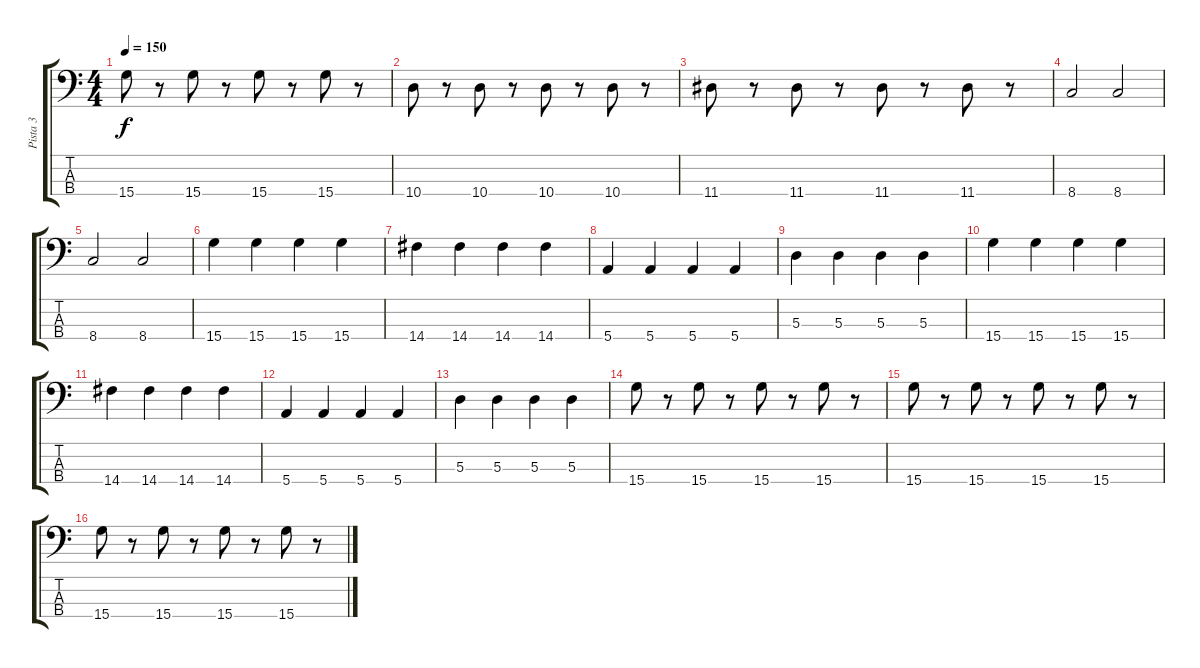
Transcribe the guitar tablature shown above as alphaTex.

\track ("Pista 3" "Pista 3") {instrument electricbassfinger}
\staff {score tabs}
\tuning (G2 D2 A1 E1) {hide}
\ts (4 4)
\tempo 150
\clef f4
\ks c
15.4.8{dy f} r.8 15.4.8 r.8 15.4.8 r.8 15.4.8 r.8 |
10.4.8 r.8 10.4.8 r.8 10.4.8 r.8 10.4.8 r.8 |
11.4.8 r.8 11.4.8 r.8 11.4.8 r.8 11.4.8 r.8 |
8.4.2 8.4.2 |
8.4.2 8.4.2 |
15.4.4 15.4.4 15.4.4 15.4.4 |
14.4.4 14.4.4 14.4.4 14.4.4 |
5.4.4 5.4.4 5.4.4 5.4.4 |
5.3.4 5.3.4 5.3.4 5.3.4 |
15.4.4 15.4.4 15.4.4 15.4.4 |
14.4.4 14.4.4 14.4.4 14.4.4 |
5.4.4 5.4.4 5.4.4 5.4.4 |
5.3.4 5.3.4 5.3.4 5.3.4 |
15.4.8 r.8 15.4.8 r.8 15.4.8 r.8 15.4.8 r.8 |
15.4.8 r.8 15.4.8 r.8 15.4.8 r.8 15.4.8 r.8 |
15.4.8 r.8 15.4.8 r.8 15.4.8 r.8 15.4.8 r.8
